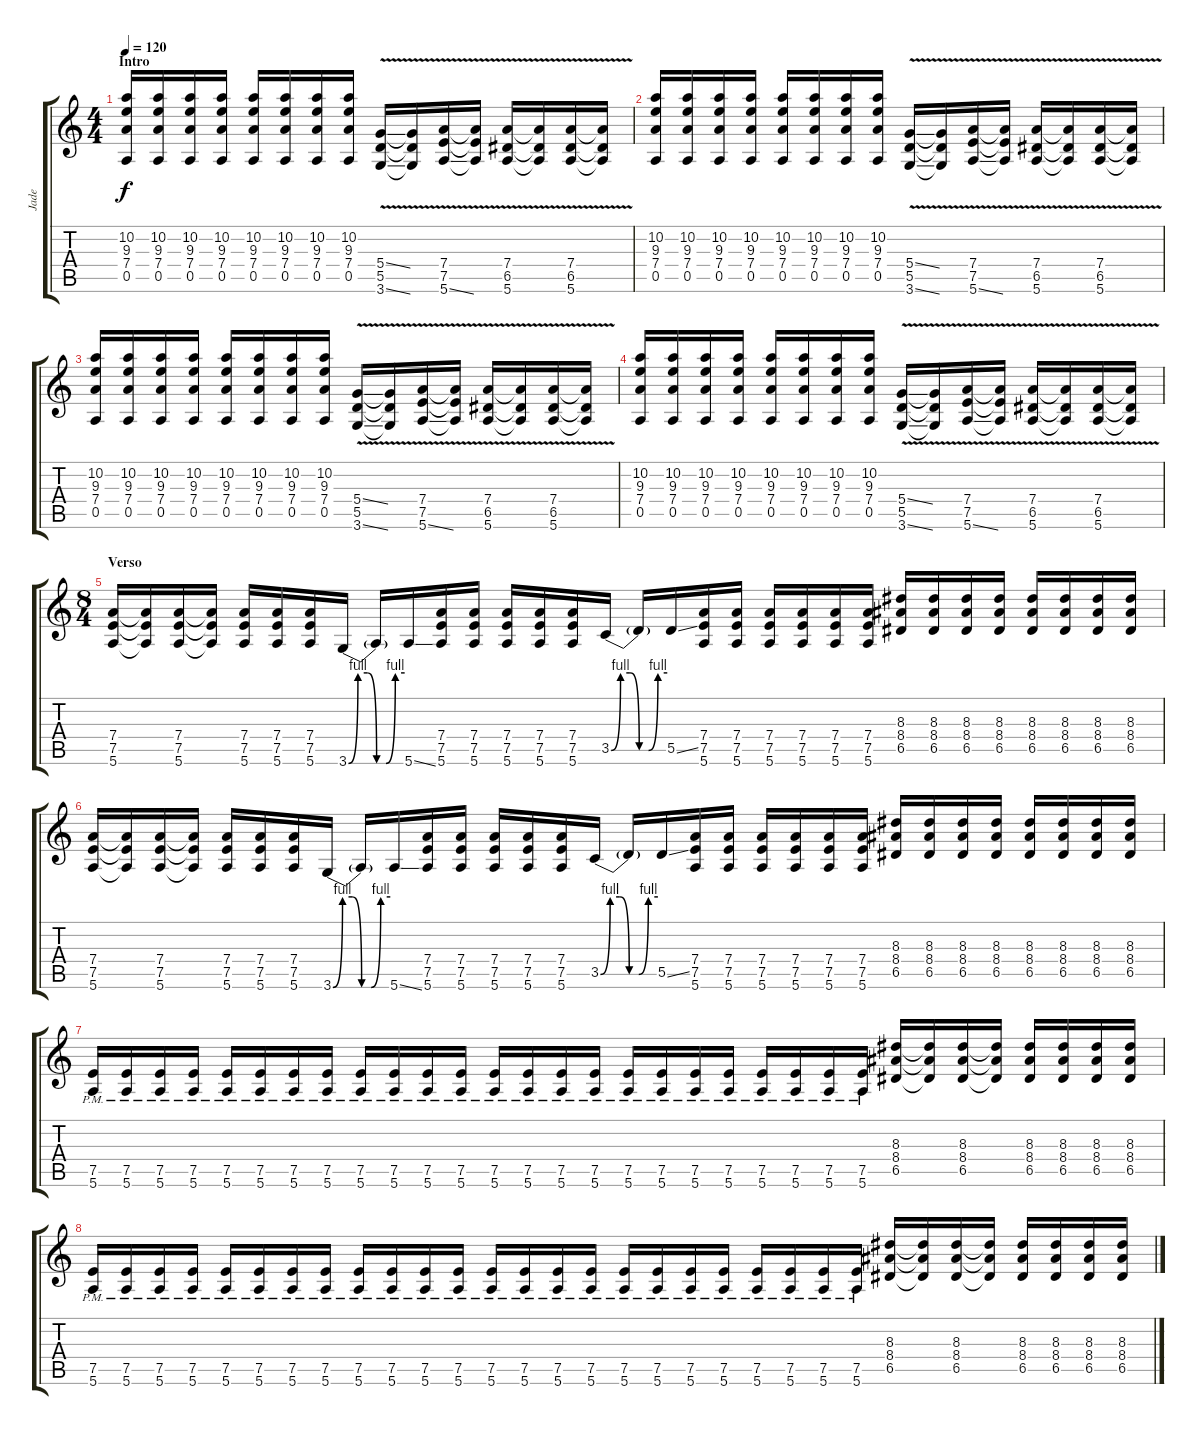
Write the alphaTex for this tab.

\track ("Jade" "Jade") {instrument distortionguitar}
\staff {score tabs}
\tuning (E4 B3 G3 D3 A2 E2) {hide}
\ts (4 4)
\section ("" "Intro")
\tempo 120
\clef g2
\ks c
(10.2 9.3 7.4 0.5).16{dy f instrument distortionguitar} (10.2 9.3 7.4 0.5).16 (10.2 9.3 7.4 0.5).16 (10.2 9.3 7.4 0.5).16 (10.2 9.3 7.4 0.5).16 (10.2 9.3 7.4 0.5).16 (10.2 9.3 7.4 0.5).16 (10.2 9.3 7.4 0.5).16 (5.4{ss} 5.5{v} 3.6{ss}).16 (5.4{t} 5.5{t} 3.6{t}).16 (7.4 7.5{v} 5.6{ss}).16 (7.4{t} 7.5{t} 5.6{t}).16 (7.4 6.5{v} 5.6).16 (7.4{t} 6.5{t} 5.6{t}).16 (7.4 6.5{v} 5.6).16 (7.4{t} 6.5{t} 5.6{t}).16 |
(10.2 9.3 7.4 0.5).16 (10.2 9.3 7.4 0.5).16 (10.2 9.3 7.4 0.5).16 (10.2 9.3 7.4 0.5).16 (10.2 9.3 7.4 0.5).16 (10.2 9.3 7.4 0.5).16 (10.2 9.3 7.4 0.5).16 (10.2 9.3 7.4 0.5).16 (5.4{ss} 5.5{v} 3.6{ss}).16 (5.4{t} 5.5{t} 3.6{t}).16 (7.4 7.5{v} 5.6{ss}).16 (7.4{t} 7.5{t} 5.6{t}).16 (7.4 6.5{v} 5.6).16 (7.4{t} 6.5{t} 5.6{t}).16 (7.4 6.5{v} 5.6).16 (7.4{t} 6.5{t} 5.6{t}).16 |
(10.2 9.3 7.4 0.5).16 (10.2 9.3 7.4 0.5).16 (10.2 9.3 7.4 0.5).16 (10.2 9.3 7.4 0.5).16 (10.2 9.3 7.4 0.5).16 (10.2 9.3 7.4 0.5).16 (10.2 9.3 7.4 0.5).16 (10.2 9.3 7.4 0.5).16 (5.4{ss} 5.5{v} 3.6{ss}).16 (5.4{t} 5.5{t} 3.6{t}).16 (7.4 7.5{v} 5.6{ss}).16 (7.4{t} 7.5{t} 5.6{t}).16 (7.4 6.5{v} 5.6).16 (7.4{t} 6.5{t} 5.6{t}).16 (7.4 6.5{v} 5.6).16 (7.4{t} 6.5{t} 5.6{t}).16 |
(10.2 9.3 7.4 0.5).16 (10.2 9.3 7.4 0.5).16 (10.2 9.3 7.4 0.5).16 (10.2 9.3 7.4 0.5).16 (10.2 9.3 7.4 0.5).16 (10.2 9.3 7.4 0.5).16 (10.2 9.3 7.4 0.5).16 (10.2 9.3 7.4 0.5).16 (5.4{ss} 5.5{v} 3.6{ss}).16 (5.4{t} 5.5{t} 3.6{t}).16 (7.4 7.5{v} 5.6{ss}).16 (7.4{t} 7.5{t} 5.6{t}).16 (7.4 6.5{v} 5.6).16 (7.4{t} 6.5{t} 5.6{t}).16 (7.4 6.5{v} 5.6).16 (7.4{t} 6.5{t} 5.6{t}).16 |
\ts (8 4)
\section ("" "Verso")
(7.4 7.5 5.6).16 (7.4{t} 7.5{t} 5.6{t}).16 (7.4 7.5 5.6).16 (7.4{t} 7.5{t} 5.6{t}).16 (7.4 7.5 5.6).16 (7.4 7.5 5.6).16 (7.4 7.5 5.6).16 3.6{be (custom 0 0 10 4 20 4 30 0 40 0 50 4 60 4)}.16 3.6{t}.16 5.6{ss}.16 (7.4 7.5 5.6).16 (7.4 7.5 5.6).16 (7.4 7.5 5.6).16 (7.4 7.5 5.6).16 (7.4 7.5 5.6).16 3.5{be (custom 0 0 10 4 20 4 30 0 40 0 50 4 60 4)}.16 3.5{t}.16 5.5{ss}.16 (7.4 7.5 5.6).16 (7.4 7.5 5.6).16 (7.4 7.5 5.6).16 (7.4 7.5 5.6).16 (7.4 7.5 5.6).16 (7.4 7.5 5.6).16 (8.3 8.4 6.5).16 (8.3 8.4 6.5).16 (8.3 8.4 6.5).16 (8.3 8.4 6.5).16 (8.3 8.4 6.5).16 (8.3 8.4 6.5).16 (8.3 8.4 6.5).16 (8.3 8.4 6.5).16 |
(7.4 7.5 5.6).16 (7.4{t} 7.5{t} 5.6{t}).16 (7.4 7.5 5.6).16 (7.4{t} 7.5{t} 5.6{t}).16 (7.4 7.5 5.6).16 (7.4 7.5 5.6).16 (7.4 7.5 5.6).16 3.6{be (custom 0 0 10 4 20 4 30 0 40 0 50 4 60 4)}.16 3.6{t}.16 5.6{ss}.16 (7.4 7.5 5.6).16 (7.4 7.5 5.6).16 (7.4 7.5 5.6).16 (7.4 7.5 5.6).16 (7.4 7.5 5.6).16 3.5{be (custom 0 0 10 4 20 4 30 0 40 0 50 4 60 4)}.16 3.5{t}.16 5.5{ss}.16 (7.4 7.5 5.6).16 (7.4 7.5 5.6).16 (7.4 7.5 5.6).16 (7.4 7.5 5.6).16 (7.4 7.5 5.6).16 (7.4 7.5 5.6).16 (8.3 8.4 6.5).16 (8.3 8.4 6.5).16 (8.3 8.4 6.5).16 (8.3 8.4 6.5).16 (8.3 8.4 6.5).16 (8.3 8.4 6.5).16 (8.3 8.4 6.5).16 (8.3 8.4 6.5).16 |
(7.5{pm} 5.6{pm}).16 (7.5{pm} 5.6{pm}).16 (7.5{pm} 5.6{pm}).16 (7.5{pm} 5.6{pm}).16 (7.5{pm} 5.6{pm}).16 (7.5{pm} 5.6{pm}).16 (7.5{pm} 5.6{pm}).16 (7.5{pm} 5.6{pm}).16 (7.5{pm} 5.6{pm}).16 (7.5{pm} 5.6{pm}).16 (7.5{pm} 5.6{pm}).16 (7.5{pm} 5.6{pm}).16 (7.5{pm} 5.6{pm}).16 (7.5{pm} 5.6{pm}).16 (7.5{pm} 5.6{pm}).16 (7.5{pm} 5.6{pm}).16 (7.5{pm} 5.6{pm}).16 (7.5{pm} 5.6{pm}).16 (7.5{pm} 5.6{pm}).16 (7.5{pm} 5.6{pm}).16 (7.5{pm} 5.6{pm}).16 (7.5{pm} 5.6{pm}).16 (7.5{pm} 5.6{pm}).16 (7.5{pm} 5.6{pm}).16 (8.3 8.4 6.5).16 (8.3{t} 8.4{t} 6.5{t}).16 (8.3 8.4 6.5).16 (8.3{t} 8.4{t} 6.5{t}).16 (8.3 8.4 6.5).16 (8.3 8.4 6.5).16 (8.3 8.4 6.5).16 (8.3 8.4 6.5).16 |
(7.5{pm} 5.6{pm}).16 (7.5{pm} 5.6{pm}).16 (7.5{pm} 5.6{pm}).16 (7.5{pm} 5.6{pm}).16 (7.5{pm} 5.6{pm}).16 (7.5{pm} 5.6{pm}).16 (7.5{pm} 5.6{pm}).16 (7.5{pm} 5.6{pm}).16 (7.5{pm} 5.6{pm}).16 (7.5{pm} 5.6{pm}).16 (7.5{pm} 5.6{pm}).16 (7.5{pm} 5.6{pm}).16 (7.5{pm} 5.6{pm}).16 (7.5{pm} 5.6{pm}).16 (7.5{pm} 5.6{pm}).16 (7.5{pm} 5.6{pm}).16 (7.5{pm} 5.6{pm}).16 (7.5{pm} 5.6{pm}).16 (7.5{pm} 5.6{pm}).16 (7.5{pm} 5.6{pm}).16 (7.5{pm} 5.6{pm}).16 (7.5{pm} 5.6{pm}).16 (7.5{pm} 5.6{pm}).16 (7.5{pm} 5.6{pm}).16 (8.3 8.4 6.5).16 (8.3{t} 8.4{t} 6.5{t}).16 (8.3 8.4 6.5).16 (8.3{t} 8.4{t} 6.5{t}).16 (8.3 8.4 6.5).16 (8.3 8.4 6.5).16 (8.3 8.4 6.5).16 (8.3 8.4 6.5).16
